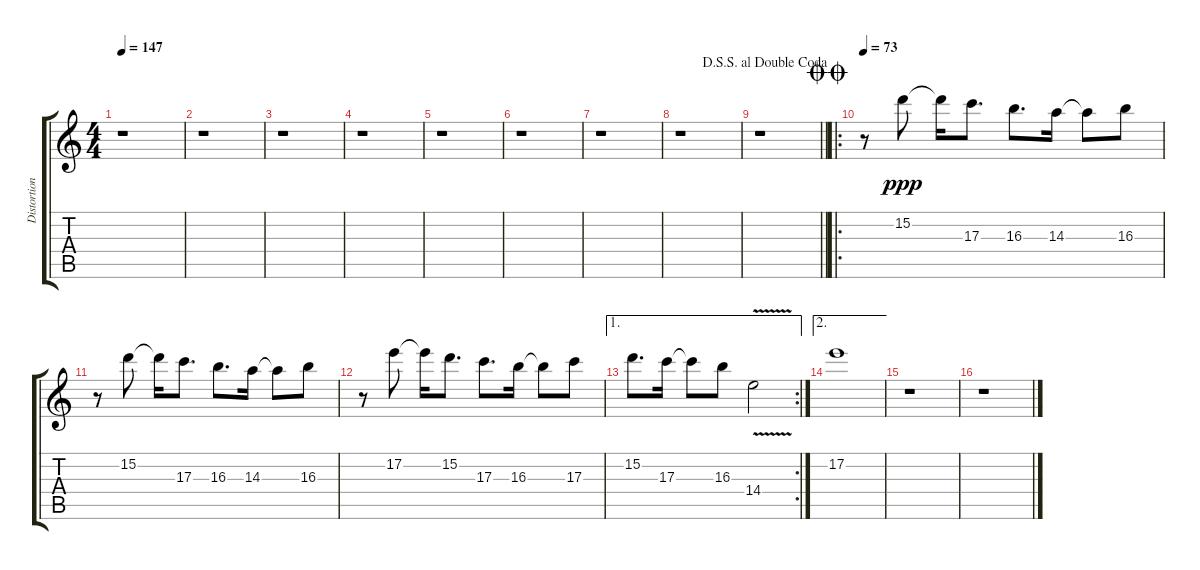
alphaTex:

\track ("Distortion Gtr" "Distortion") {instrument distortionguitar}
\staff {score tabs}
\tuning (E4 B3 G3 D3 A2 E2) {hide}
\ts (4 4)
\tempo 147
\clef g2
\ks c
r.1{dy f} |
r.1 |
r.1 |
r.1 |
r.1 |
r.1 |
r.1 |
r.1 |
\jump dalsegnosegnoaldoublecoda
\barLineRight lightlight
r.1 |
\ro
\jump doublecoda
\tempo 73
r.8 15.2.8{dy ppp} 15.2{t}.16 17.3.8{d} 16.3.8{d} 14.3.16 14.3{t}.8 16.3.8 |
r.8 15.2.8 15.2{t}.16 17.3.8{d} 16.3.8{d} 14.3.16 14.3{t}.8 16.3.8 |
r.8 17.2.8 17.2{t}.16 15.2.8{d} 17.3.8{d} 16.3.16 16.3{t}.8 17.3.8 |
\ae 1
\rc 2
15.2.8{d} 17.3.16 17.3{t}.8 16.3.8 14.4{v}.2 |
\ae 2
17.2.1 |
r.1 |
r.1
